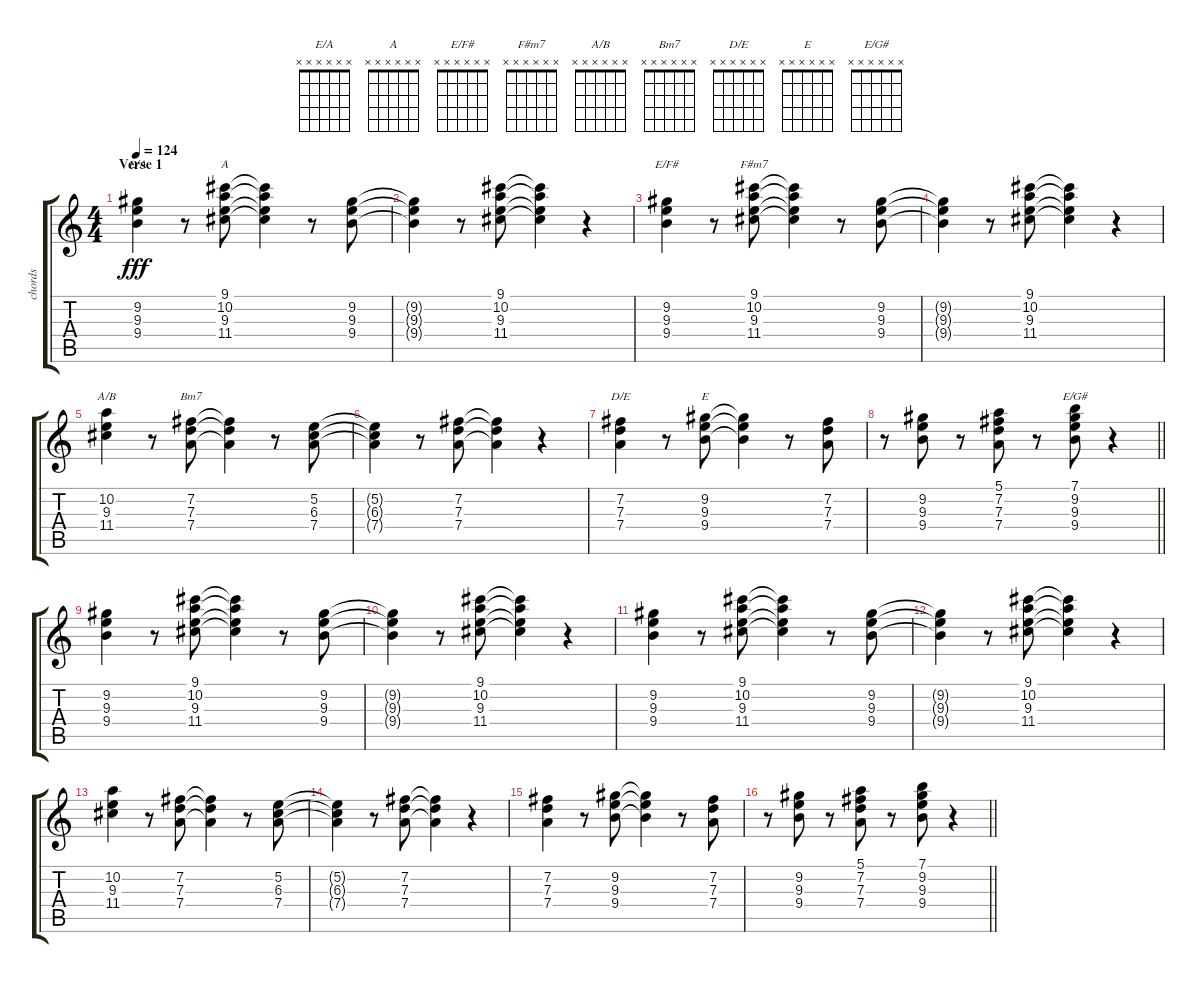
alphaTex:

\track ("chords" "chords") {instrument electricguitarjazz}
\staff {score tabs}
\tuning (E4 B3 G3 D3 A2 E2) {hide}
\chord ("E/A" x x x x x x)
\chord ("A" x x x x x x)
\chord ("E/F#" x x x x x x)
\chord ("F#m7" x x x x x x)
\chord ("A/B" x x x x x x)
\chord ("Bm7" x x x x x x)
\chord ("D/E" x x x x x x)
\chord ("E" x x x x x x)
\chord ("E/G#" x x x x x x)
\ts (4 4)
\section ("" "Verse 1")
\tempo 124
\clef g2
\ks c
(9.2 9.3 9.4).4{ch "E/A" dy fff} r.8 (9.1 10.2 9.3 11.4).8{ch "A"} (9.1{t} 10.2{t} 9.3{t} 11.4{t}).4 r.8 (9.2 9.3 9.4).8 |
(9.2{t} 9.3{t} 9.4{t}).4 r.8 (9.1 10.2 9.3 11.4).8 (9.1{t} 10.2{t} 9.3{t} 11.4{t}).4 r.4 |
(9.2 9.3 9.4).4{ch "E/F#"} r.8 (9.1 10.2 9.3 11.4).8{ch "F#m7"} (9.1{t} 10.2{t} 9.3{t} 11.4{t}).4 r.8 (9.2 9.3 9.4).8 |
(9.2{t} 9.3{t} 9.4{t}).4 r.8 (9.1 10.2 9.3 11.4).8 (9.1{t} 10.2{t} 9.3{t} 11.4{t}).4 r.4 |
(10.2 9.3 11.4).4{ch "A/B"} r.8 (7.2 7.3 7.4).8{ch "Bm7"} (7.2{t} 7.3{t} 7.4{t}).4 r.8 (5.2 6.3 7.4).8 |
(5.2{t} 6.3{t} 7.4{t}).4 r.8 (7.2 7.3 7.4).8 (7.2{t} 7.3{t} 7.4{t}).4 r.4 |
(7.2 7.3 7.4).4{ch "D/E"} r.8 (9.2 9.3 9.4).8{ch "E"} (9.2{t} 9.3{t} 9.4{t}).4 r.8 (7.2 7.3 7.4).8 |
\barLineRight lightlight
r.8 (9.2 9.3 9.4).8 r.8 (5.1 7.2 7.3 7.4).8 r.8 (7.1 9.2 9.3 9.4).8{ch "E/G#"} r.4 |
(9.2 9.3 9.4).4 r.8 (9.1 10.2 9.3 11.4).8 (9.1{t} 10.2{t} 9.3{t} 11.4{t}).4 r.8 (9.2 9.3 9.4).8 |
(9.2{t} 9.3{t} 9.4{t}).4 r.8 (9.1 10.2 9.3 11.4).8 (9.1{t} 10.2{t} 9.3{t} 11.4{t}).4 r.4 |
(9.2 9.3 9.4).4 r.8 (9.1 10.2 9.3 11.4).8 (9.1{t} 10.2{t} 9.3{t} 11.4{t}).4 r.8 (9.2 9.3 9.4).8 |
(9.2{t} 9.3{t} 9.4{t}).4 r.8 (9.1 10.2 9.3 11.4).8 (9.1{t} 10.2{t} 9.3{t} 11.4{t}).4 r.4 |
(10.2 9.3 11.4).4 r.8 (7.2 7.3 7.4).8 (7.2{t} 7.3{t} 7.4{t}).4 r.8 (5.2 6.3 7.4).8 |
(5.2{t} 6.3{t} 7.4{t}).4 r.8 (7.2 7.3 7.4).8 (7.2{t} 7.3{t} 7.4{t}).4 r.4 |
(7.2 7.3 7.4).4 r.8 (9.2 9.3 9.4).8 (9.2{t} 9.3{t} 9.4{t}).4 r.8 (7.2 7.3 7.4).8 |
\barLineRight lightlight
r.8 (9.2 9.3 9.4).8 r.8 (5.1 7.2 7.3 7.4).8 r.8 (7.1 9.2 9.3 9.4).8 r.4
